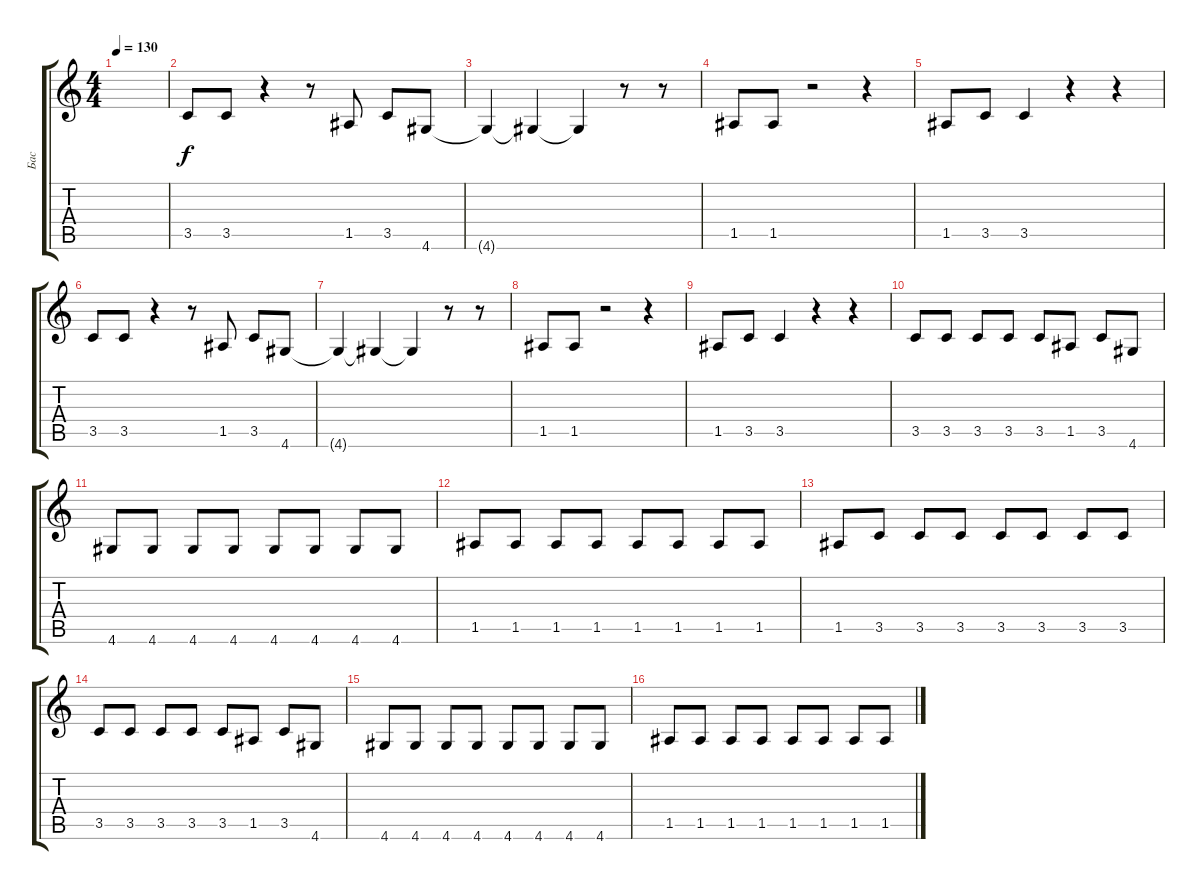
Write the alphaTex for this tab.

\track ("Бас" "Бас") {instrument electricbassfinger}
\staff {score tabs}
\tuning (E4 B3 G3 D3 A2 E2) {hide}
\ts (4 4)
\tempo 130
\clef g2
\ks c
|
3.5.8 3.5.8 r.4 r.8 1.5.8 3.5.8 4.6.8 |
4.6{t}.4 4.6{t}.4 4.6{t}.4 r.8 r.8 |
1.5.8 1.5.8 r.2 r.4 |
1.5.8 3.5.8 3.5.4 r.4 r.4 |
3.5.8 3.5.8 r.4 r.8 1.5.8 3.5.8 4.6.8 |
4.6{t}.4 4.6{t}.4 4.6{t}.4 r.8 r.8 |
1.5.8 1.5.8 r.2 r.4 |
1.5.8 3.5.8 3.5.4 r.4 r.4 |
3.5.8 3.5.8 3.5.8 3.5.8 3.5.8 1.5.8 3.5.8 4.6.8 |
4.6.8 4.6.8 4.6.8 4.6.8 4.6.8 4.6.8 4.6.8 4.6.8 |
1.5.8 1.5.8 1.5.8 1.5.8 1.5.8 1.5.8 1.5.8 1.5.8 |
1.5.8 3.5.8 3.5.8 3.5.8 3.5.8 3.5.8 3.5.8 3.5.8 |
3.5.8 3.5.8 3.5.8 3.5.8 3.5.8 1.5.8 3.5.8 4.6.8 |
4.6.8 4.6.8 4.6.8 4.6.8 4.6.8 4.6.8 4.6.8 4.6.8 |
1.5.8 1.5.8 1.5.8 1.5.8 1.5.8 1.5.8 1.5.8 1.5.8
